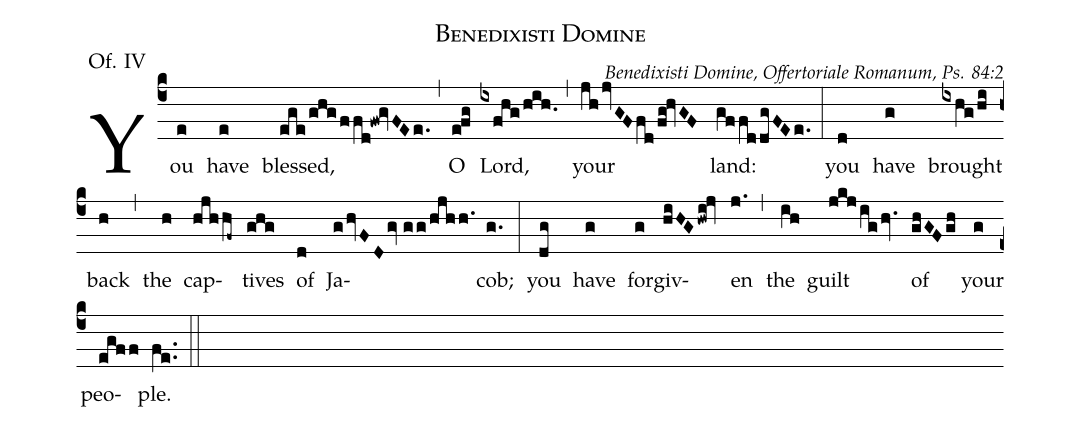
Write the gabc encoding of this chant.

name: Benedixisti Domine;
office-part: Offertorium;
mode: 4;
annotation: Of. IV;
commentary: Benedixisti Domine, Offertoriale Romanum, Ps. 84:2;
%%
(c4)You(e) have(e) blessed,(ege/ghg/ffd!fw!gvFEe.) (,) O(efg) Lord,(ixfhg/hih.) (,) your(jhjvGFfd/fg!hvGF) land:(gffddgFEe.) (:)
you(d) have(g) brought(ixhg/hi) back(h) (,) the(h) cap(hjhhf~)tives(ghg) of(d) Ja(ghvFDgv//gg/hjhh.)cob;(g.) (:)
you(dg) have(g) for(g)giv(hiHGhwi!jv)en(j.) (,) the(ih) guilt(jkjighv.) of(ghGFgh) your(g) peo(egff)ple.(fe..) (::)
